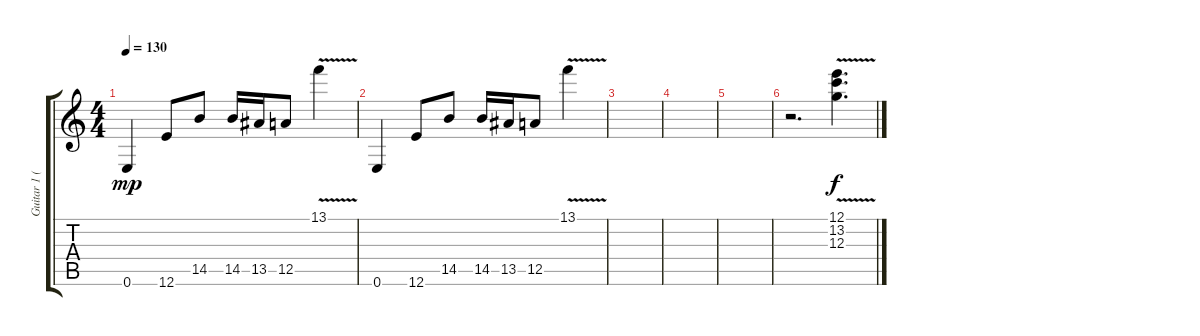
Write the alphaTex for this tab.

\track ("Guitar 1 (Standard)" "Guitar 1 (") {instrument distortionguitar}
\staff {score tabs}
\tuning (E4 B3 G3 D3 A2 E2) {hide}
\ts (4 4)
\tempo 130
\clef g2
\ks c
0.6.4{dy mp} 12.6.8 14.5.8 14.5.16 13.5.16 12.5.8 13.1{v}.4 |
0.6.4 12.6.8 14.5.8 14.5.16 13.5.16 12.5.8 13.1{v}.4 |
|
|
|
r.2{d} (12.1{v} 13.2 12.3).4{d dy f}
